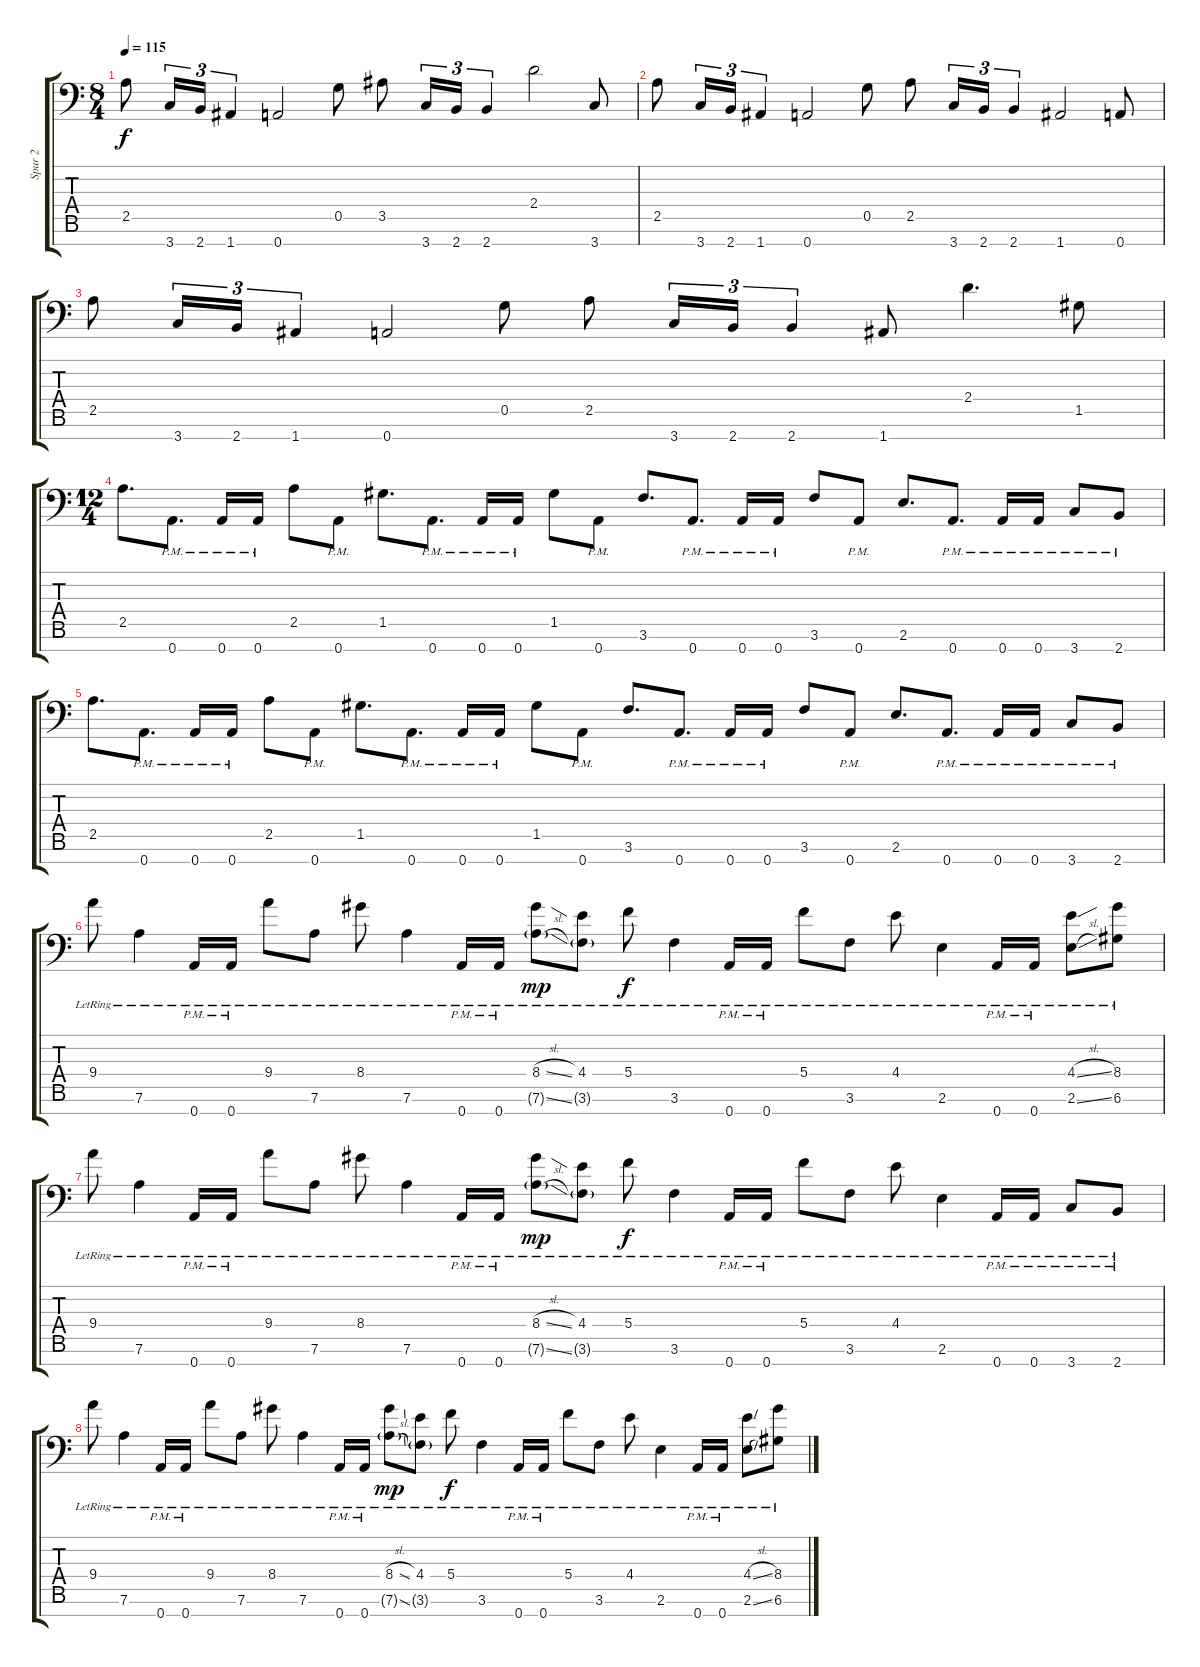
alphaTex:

\track ("Spur 2" "Spur 2") {instrument distortionguitar}
\staff {score tabs}
\tuning (D4 A3 F3 C3 G2 D2 A1) {hide}
\ts (8 4)
\tempo 115
\clef f4
\ks c
2.5.8{dy f} 3.7.16{tu (3 2)} 2.7.16{tu (3 2)} 1.7.4{tu (3 2)} 0.7.2 0.5.8 3.5.8 3.7.16{tu (3 2)} 2.7.16{tu (3 2)} 2.7.4{tu (3 2)} 2.4.2 3.7.8 |
2.5.8 3.7.16{tu (3 2)} 2.7.16{tu (3 2)} 1.7.4{tu (3 2)} 0.7.2 0.5.8 2.5.8 3.7.16{tu (3 2)} 2.7.16{tu (3 2)} 2.7.4{tu (3 2)} 1.7.2 0.7.8 |
2.5.8 3.7.16{tu (3 2)} 2.7.16{tu (3 2)} 1.7.4{tu (3 2)} 0.7.2 0.5.8 2.5.8 3.7.16{tu (3 2)} 2.7.16{tu (3 2)} 2.7.4{tu (3 2)} 1.7.8 2.4.4{d} 1.5.8 |
\ts (12 4)
2.5.8{d} 0.7{pm}.8{d} 0.7{pm}.16 0.7{pm}.16 2.5.8 0.7{pm}.8 1.5.8{d} 0.7{pm}.8{d} 0.7{pm}.16 0.7{pm}.16 1.5.8 0.7{pm}.8 3.6.8{d} 0.7{pm}.8{d} 0.7{pm}.16 0.7{pm}.16 3.6.8 0.7{pm}.8 2.6.8{d} 0.7{pm}.8{d} 0.7{pm}.16 0.7{pm}.16 3.7{pm}.8 2.7{pm}.8 |
2.5.8{d} 0.7{pm}.8{d} 0.7{pm}.16 0.7{pm}.16 2.5.8 0.7{pm}.8 1.5.8{d} 0.7{pm}.8{d} 0.7{pm}.16 0.7{pm}.16 1.5.8 0.7{pm}.8 3.6.8{d} 0.7{pm}.8{d} 0.7{pm}.16 0.7{pm}.16 3.6.8 0.7{pm}.8 2.6.8{d} 0.7{pm}.8{d} 0.7{pm}.16 0.7{pm}.16 3.7{pm}.8 2.7{pm}.8 |
9.4{lr}.8 7.6{lr}.4 0.7{pm lr}.16 0.7{pm lr}.16 9.4{lr}.8 7.6{lr}.8 8.4{lr}.8 7.6{lr}.4 0.7{pm lr}.16 0.7{pm lr}.16 (8.4{sl lr} 7.6{sl g lr}).8{dy mp} (4.4{lr} 3.6{g lr}).8 5.4{lr}.8{dy f} 3.6{lr}.4 0.7{pm lr}.16 0.7{pm lr}.16 5.4{lr}.8 3.6{lr}.8 4.4{lr}.8 2.6{lr}.4 0.7{pm lr}.16 0.7{pm lr}.16 (4.4{sl lr} 2.6{sl lr}).8 (8.4{lr} 6.6{lr}).8 |
9.4{lr}.8 7.6{lr}.4 0.7{pm lr}.16 0.7{pm lr}.16 9.4{lr}.8 7.6{lr}.8 8.4{lr}.8 7.6{lr}.4 0.7{pm lr}.16 0.7{pm lr}.16 (8.4{sl lr} 7.6{sl g lr}).8{dy mp} (4.4{lr} 3.6{g lr}).8 5.4{lr}.8{dy f} 3.6{lr}.4 0.7{pm lr}.16 0.7{pm lr}.16 5.4{lr}.8 3.6{lr}.8 4.4{lr}.8 2.6{lr}.4 0.7{pm lr}.16 0.7{pm lr}.16 3.7{pm lr}.8 2.7{pm lr}.8 |
9.4{lr}.8 7.6{lr}.4 0.7{pm lr}.16 0.7{pm lr}.16 9.4{lr}.8 7.6{lr}.8 8.4{lr}.8 7.6{lr}.4 0.7{pm lr}.16 0.7{pm lr}.16 (8.4{sl lr} 7.6{sl g lr}).8{dy mp} (4.4{lr} 3.6{g lr}).8 5.4{lr}.8{dy f} 3.6{lr}.4 0.7{pm lr}.16 0.7{pm lr}.16 5.4{lr}.8 3.6{lr}.8 4.4{lr}.8 2.6{lr}.4 0.7{pm lr}.16 0.7{pm lr}.16 (4.4{sl lr} 2.6{sl lr}).8 (8.4{lr} 6.6{lr}).8
